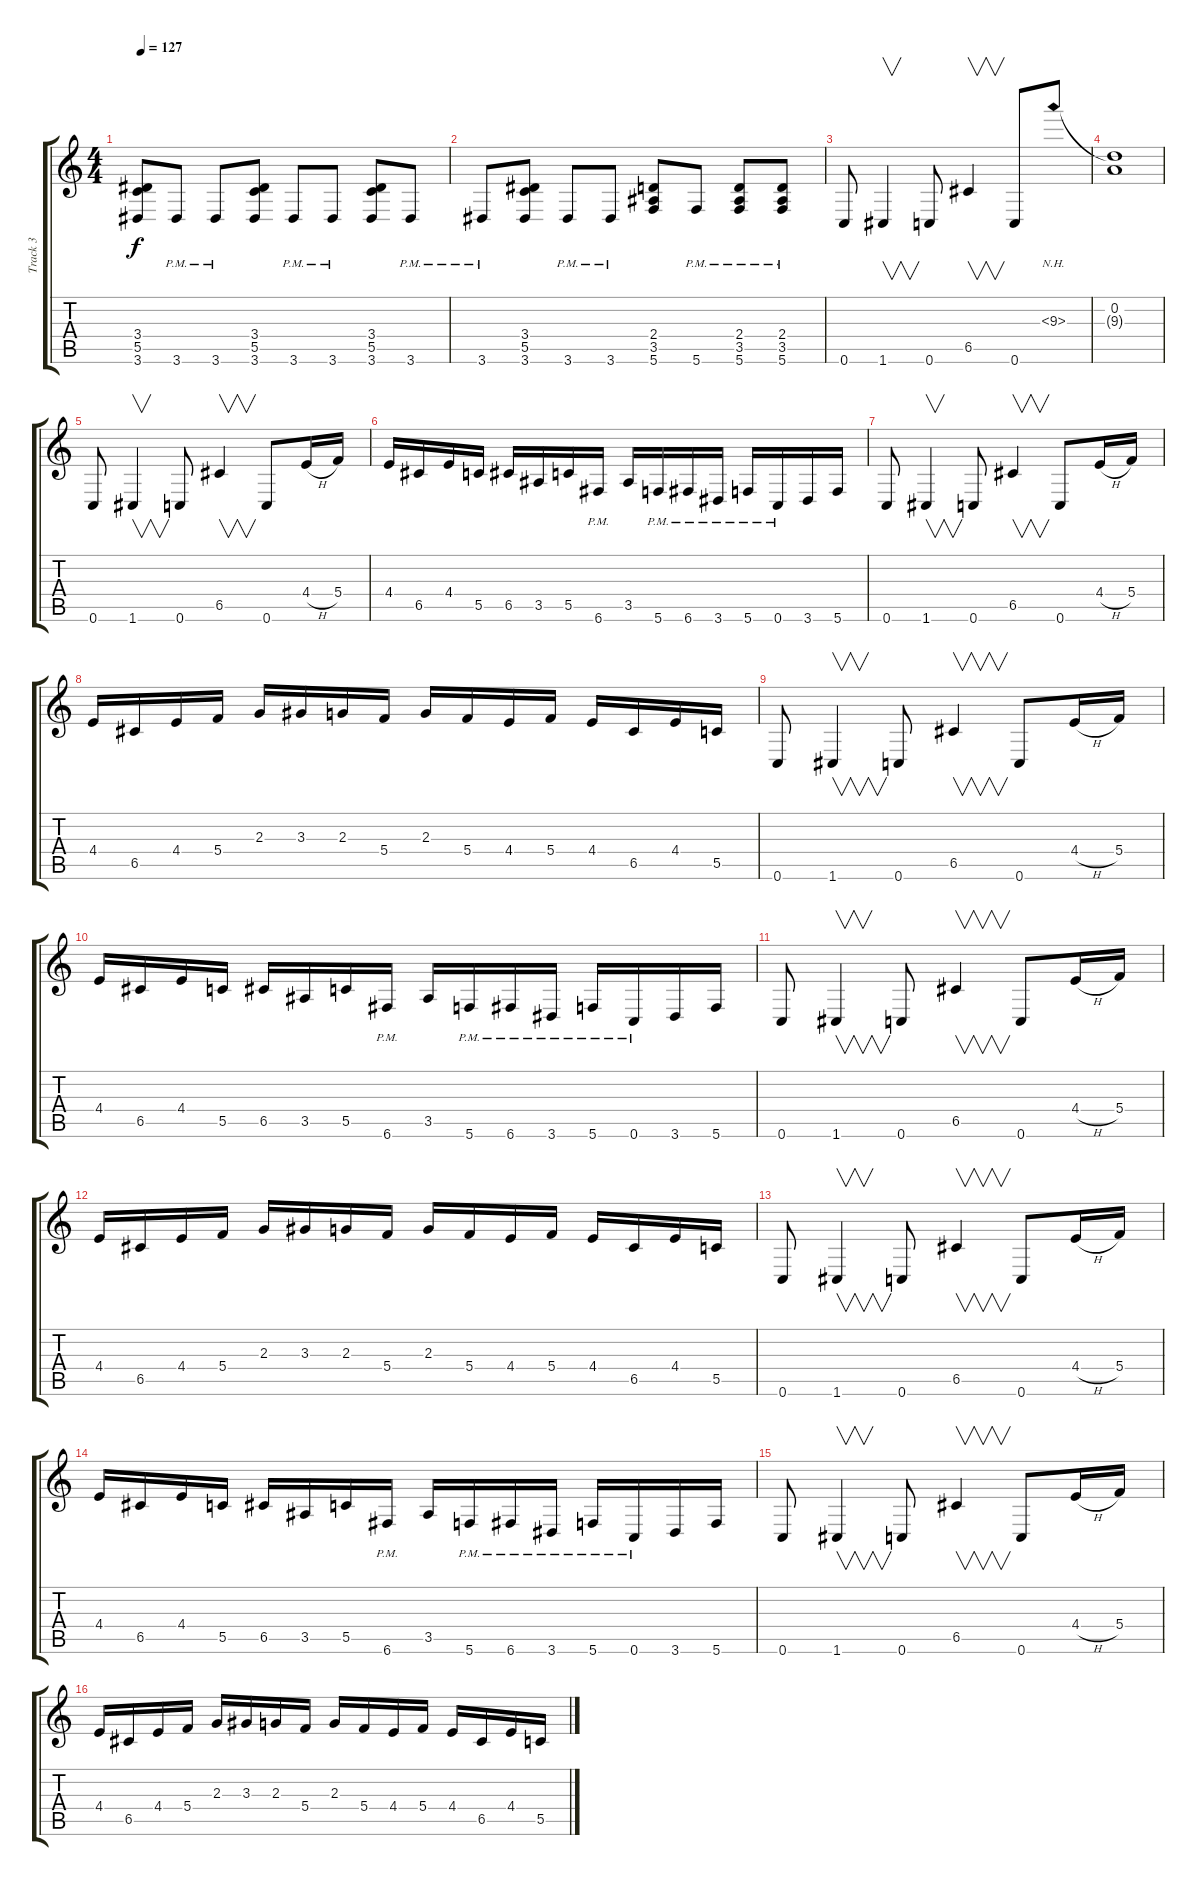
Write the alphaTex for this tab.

\track ("Track 3" "Track 3") {instrument distortionguitar}
\staff {score tabs}
\tuning (D4 A3 F3 C3 G2 C2) {hide}
\ts (4 4)
\tempo 127
\clef g2
\ks c
(3.4 5.5 3.6).8{dy f} 3.6{pm}.8 3.6{pm}.8 (3.4 5.5 3.6).8 3.6{pm}.8 3.6{pm}.8 (3.4 5.5 3.6).8 3.6{pm}.8 |
3.6{pm}.8 (3.4 5.5 3.6).8 3.6{pm}.8 3.6{pm}.8 (2.4 3.5 5.6).8 5.6{pm}.8 (2.4{pm} 3.5{pm} 5.6{pm}).8 (2.4{pm} 3.5{pm} 5.6{pm}).8 |
0.6.8 1.6.4{v} 0.6.8 6.5.4{v} 0.6.8 9.3{nh}.8 |
(0.2 9.3{t}).1 |
0.6.8 1.6.4{v} 0.6.8 6.5.4{v} 0.6.8 4.4{h}.16 5.4.16 |
4.4.16 6.5.16 4.4.16 5.5.16 6.5.16 3.5.16 5.5.16 6.6{pm}.16 3.5.16 5.6{pm}.16 6.6{pm}.16 3.6{pm}.16 5.6{pm}.16 0.6{pm}.16 3.6.16 5.6.16 |
0.6.8 1.6.4{v} 0.6.8 6.5.4{v} 0.6.8 4.4{h}.16 5.4.16 |
4.4.16 6.5.16 4.4.16 5.4.16 2.3.16 3.3.16 2.3.16 5.4.16 2.3.16 5.4.16 4.4.16 5.4.16 4.4.16 6.5.16 4.4.16 5.5.16 |
0.6.8 1.6.4{v} 0.6.8 6.5.4{v} 0.6.8 4.4{h}.16 5.4.16 |
4.4.16 6.5.16 4.4.16 5.5.16 6.5.16 3.5.16 5.5.16 6.6{pm}.16 3.5.16 5.6{pm}.16 6.6{pm}.16 3.6{pm}.16 5.6{pm}.16 0.6{pm}.16 3.6.16 5.6.16 |
0.6.8 1.6.4{v} 0.6.8 6.5.4{v} 0.6.8 4.4{h}.16 5.4.16 |
4.4.16 6.5.16 4.4.16 5.4.16 2.3.16 3.3.16 2.3.16 5.4.16 2.3.16 5.4.16 4.4.16 5.4.16 4.4.16 6.5.16 4.4.16 5.5.16 |
0.6.8 1.6.4{v} 0.6.8 6.5.4{v} 0.6.8 4.4{h}.16 5.4.16 |
4.4.16 6.5.16 4.4.16 5.5.16 6.5.16 3.5.16 5.5.16 6.6{pm}.16 3.5.16 5.6{pm}.16 6.6{pm}.16 3.6{pm}.16 5.6{pm}.16 0.6{pm}.16 3.6.16 5.6.16 |
0.6.8 1.6.4{v} 0.6.8 6.5.4{v} 0.6.8 4.4{h}.16 5.4.16 |
4.4.16 6.5.16 4.4.16 5.4.16 2.3.16 3.3.16 2.3.16 5.4.16 2.3.16 5.4.16 4.4.16 5.4.16 4.4.16 6.5.16 4.4.16 5.5.16
